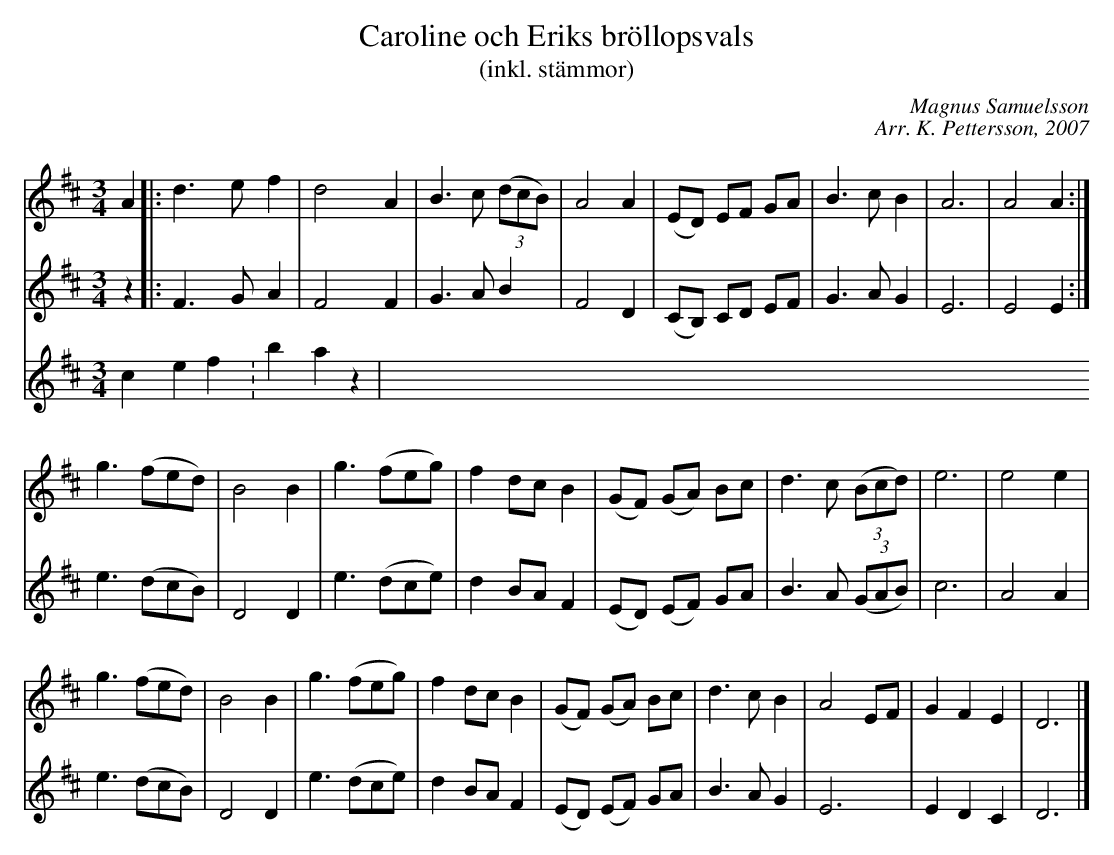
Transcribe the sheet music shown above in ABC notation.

X:1
T: Caroline och Eriks bröllopsvals
T: (inkl. stämmor)
C: Magnus Samuelsson
C: Arr. K. Pettersson, 2007
M: 3/4
L: 1/4
K: D
V:1
A |: d>ef | d2A | B>c ((3d/c/B/) | A2A | (E/D/) E/F/ G/A/ | B>cB | A3 | A2A :|
g>(fe/d/) | B2B | g>(fe/g/) | fd/c/B | (G/F/) (G/A/) B/c/ | d>c ((3B/c/d/) | e3 | e2e |
g>(fe/d/) | B2B | g>(fe/g/) | fd/c/B | (G/F/) (G/A/) B/c/ | d>cB | A2E/F/ | GFE | D3 |]
V:2
z |: F>GA | F2F | G>AB | F2D | (C/B,/) C/D/ E/F/ | G>AG | E3 | E2E :|
e>(dc/B/) | D2D | e>(dc/e/) | dB/A/F | (E/D/) (E/F/) G/A/ | B>A ((3G/A/B/) | c3 | A2A |
e>(dc/B/) | D2D | e>(dc/e/) | dB/A/F | (E/D/) (E/F/) G/A/ | B>AG | E3 | EDC | D3 |]
V:3
clef: bass
z |
